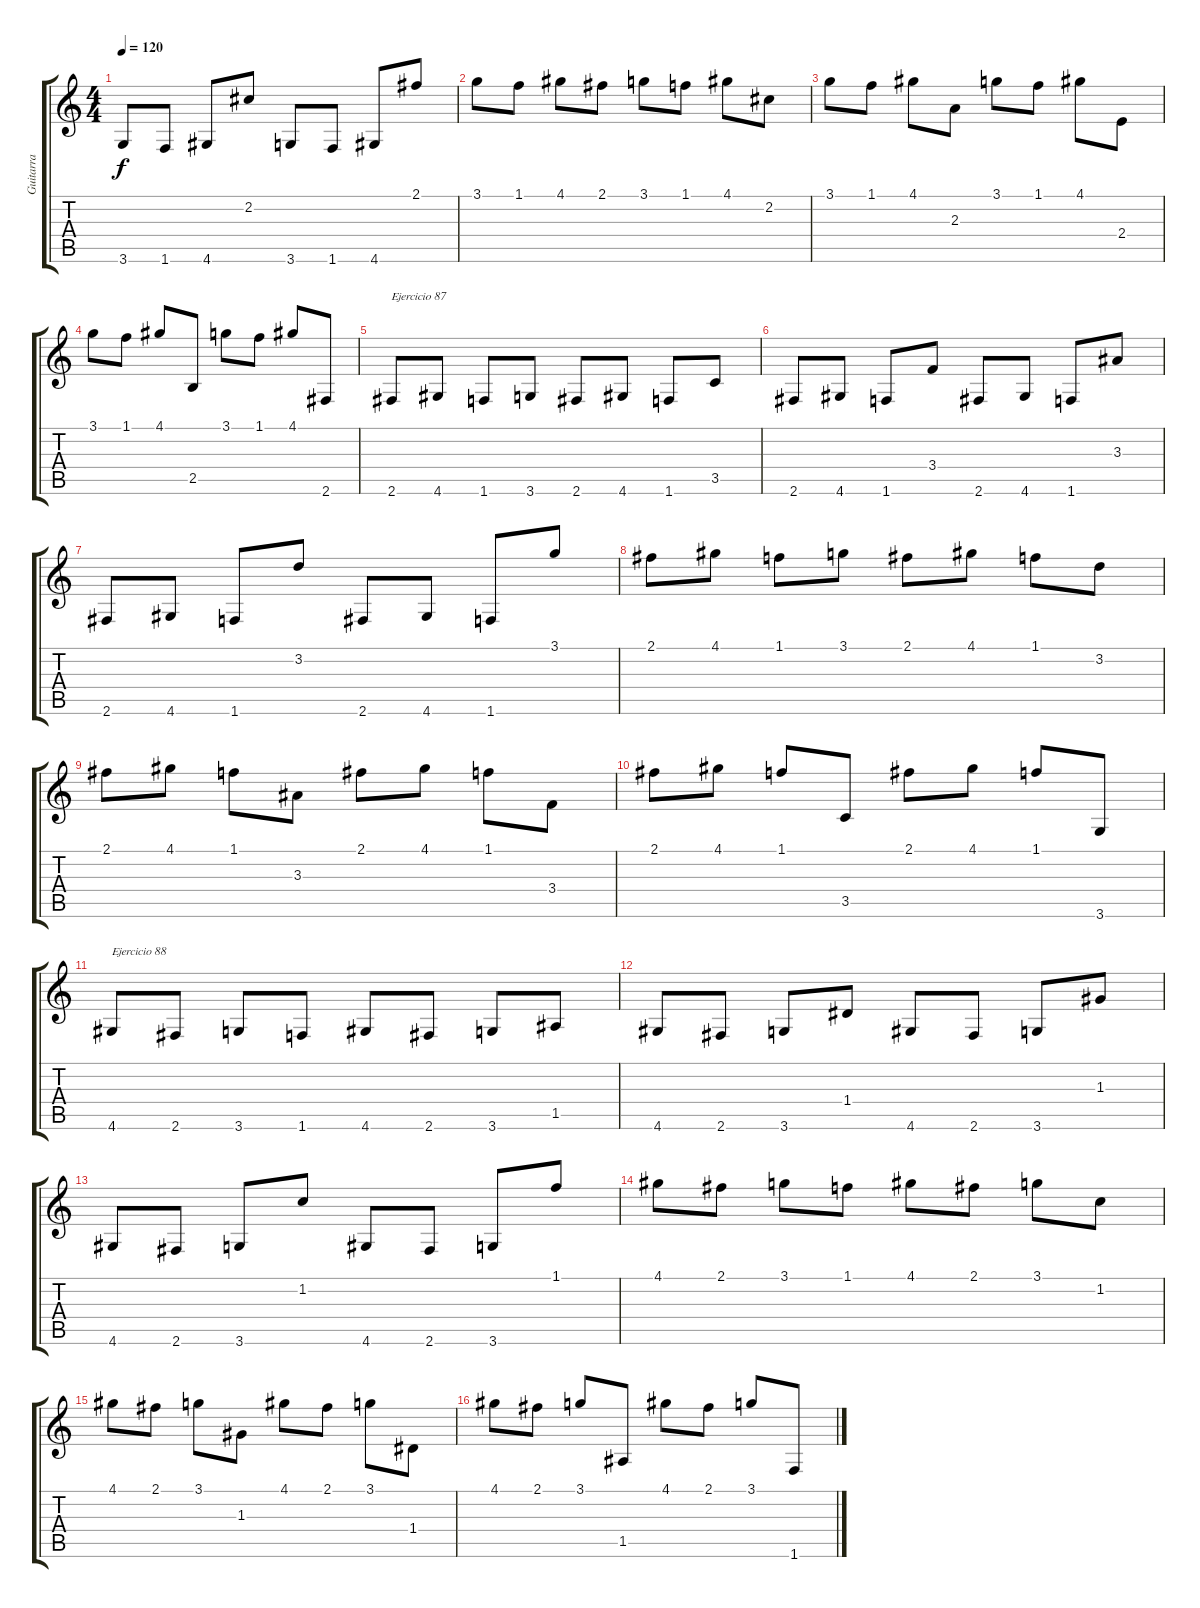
\track ("Guitarra " "Guitarra ") {instrument acousticguitarnylon}
\staff {score tabs}
\tuning (E4 B3 G3 D3 A2 E2) {hide}
\ts (4 4)
\tempo 120
\clef g2
\ks c
3.6.8{dy f} 1.6.8 4.6.8 2.2.8 3.6.8 1.6.8 4.6.8 2.1.8 |
3.1.8 1.1.8 4.1.8 2.1.8 3.1.8 1.1.8 4.1.8 2.2.8 |
3.1.8 1.1.8 4.1.8 2.3.8 3.1.8 1.1.8 4.1.8 2.4.8 |
3.1.8 1.1.8 4.1.8 2.5.8 3.1.8 1.1.8 4.1.8 2.6.8 |
2.6.8{txt "Ejercicio 87"} 4.6.8 1.6.8 3.6.8 2.6.8 4.6.8 1.6.8 3.5.8 |
2.6.8 4.6.8 1.6.8 3.4.8 2.6.8 4.6.8 1.6.8 3.3.8 |
2.6.8 4.6.8 1.6.8 3.2.8 2.6.8 4.6.8 1.6.8 3.1.8 |
2.1.8 4.1.8 1.1.8 3.1.8 2.1.8 4.1.8 1.1.8 3.2.8 |
2.1.8 4.1.8 1.1.8 3.3.8 2.1.8 4.1.8 1.1.8 3.4.8 |
2.1.8 4.1.8 1.1.8 3.5.8 2.1.8 4.1.8 1.1.8 3.6.8 |
4.6.8{txt "Ejercicio 88"} 2.6.8 3.6.8 1.6.8 4.6.8 2.6.8 3.6.8 1.5.8 |
4.6.8 2.6.8 3.6.8 1.4.8 4.6.8 2.6.8 3.6.8 1.3.8 |
4.6.8 2.6.8 3.6.8 1.2.8 4.6.8 2.6.8 3.6.8 1.1.8 |
4.1.8 2.1.8 3.1.8 1.1.8 4.1.8 2.1.8 3.1.8 1.2.8 |
4.1.8 2.1.8 3.1.8 1.3.8 4.1.8 2.1.8 3.1.8 1.4.8 |
4.1.8 2.1.8 3.1.8 1.5.8 4.1.8 2.1.8 3.1.8 1.6.8
